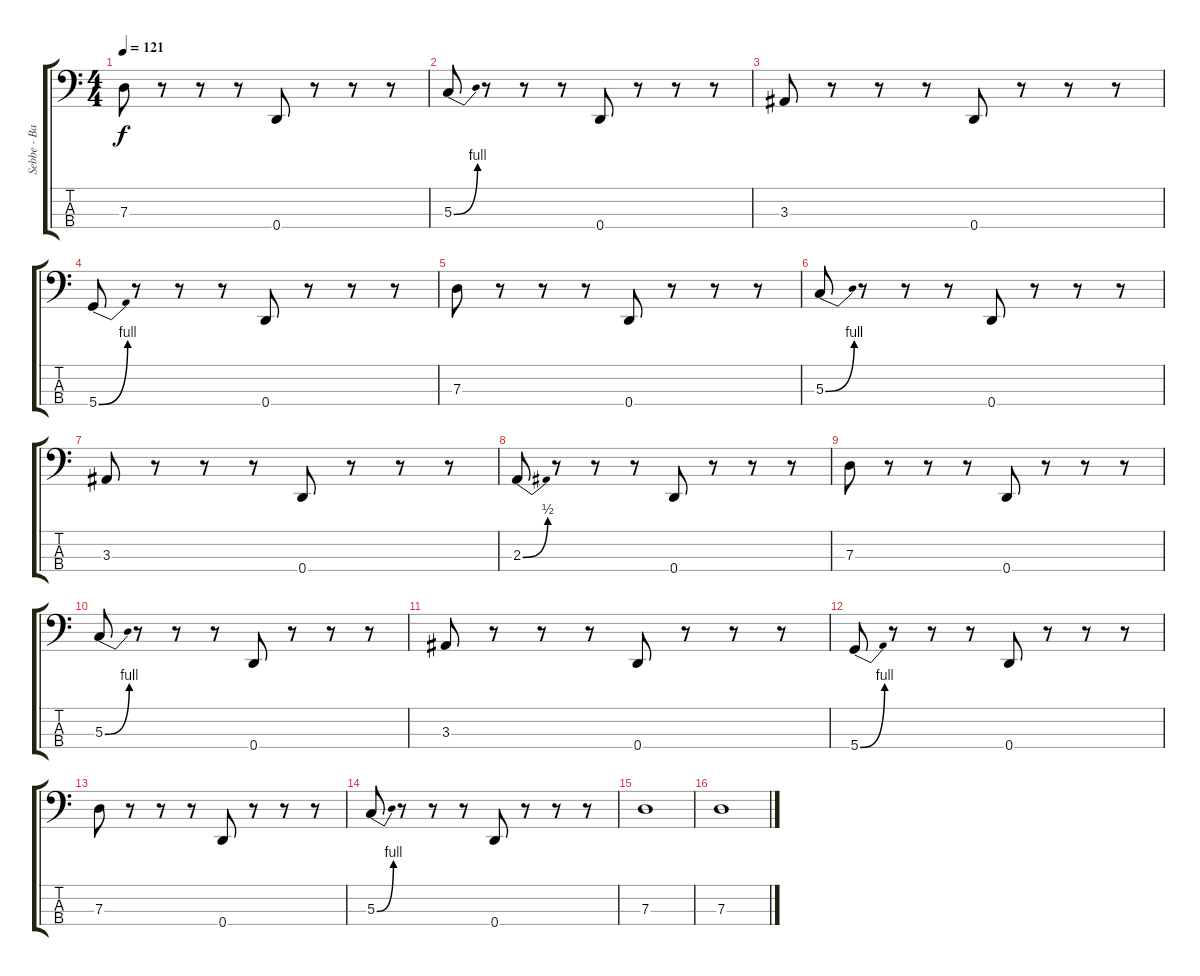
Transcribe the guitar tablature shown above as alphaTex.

\track ("Sebbe - Bass Guitar" "Sebbe - Ba") {instrument electricbassfinger}
\staff {score tabs}
\tuning (F2 C2 G1 D1) {hide}
\ts (4 4)
\tempo 121
\clef f4
\ks c
7.3.8{dy f} r.8 r.8 r.8 0.4.8 r.8 r.8 r.8 |
5.3{be (bend 0 0 60 4)}.8 r.8 r.8 r.8 0.4.8 r.8 r.8 r.8 |
3.3.8 r.8 r.8 r.8 0.4.8 r.8 r.8 r.8 |
5.4{be (bend 0 0 60 4)}.8 r.8 r.8 r.8 0.4.8 r.8 r.8 r.8 |
7.3.8 r.8 r.8 r.8 0.4.8 r.8 r.8 r.8 |
5.3{be (bend 0 0 60 4)}.8 r.8 r.8 r.8 0.4.8 r.8 r.8 r.8 |
3.3.8 r.8 r.8 r.8 0.4.8 r.8 r.8 r.8 |
2.3{be (bend 0 0 60 2)}.8 r.8 r.8 r.8 0.4.8 r.8 r.8 r.8 |
7.3.8 r.8 r.8 r.8 0.4.8 r.8 r.8 r.8 |
5.3{be (bend 0 0 60 4)}.8 r.8 r.8 r.8 0.4.8 r.8 r.8 r.8 |
3.3.8 r.8 r.8 r.8 0.4.8 r.8 r.8 r.8 |
5.4{be (bend 0 0 60 4)}.8 r.8 r.8 r.8 0.4.8 r.8 r.8 r.8 |
7.3.8 r.8 r.8 r.8 0.4.8 r.8 r.8 r.8 |
5.3{be (bend 0 0 60 4)}.8 r.8 r.8 r.8 0.4.8 r.8 r.8 r.8 |
7.3.1 |
7.3.1
